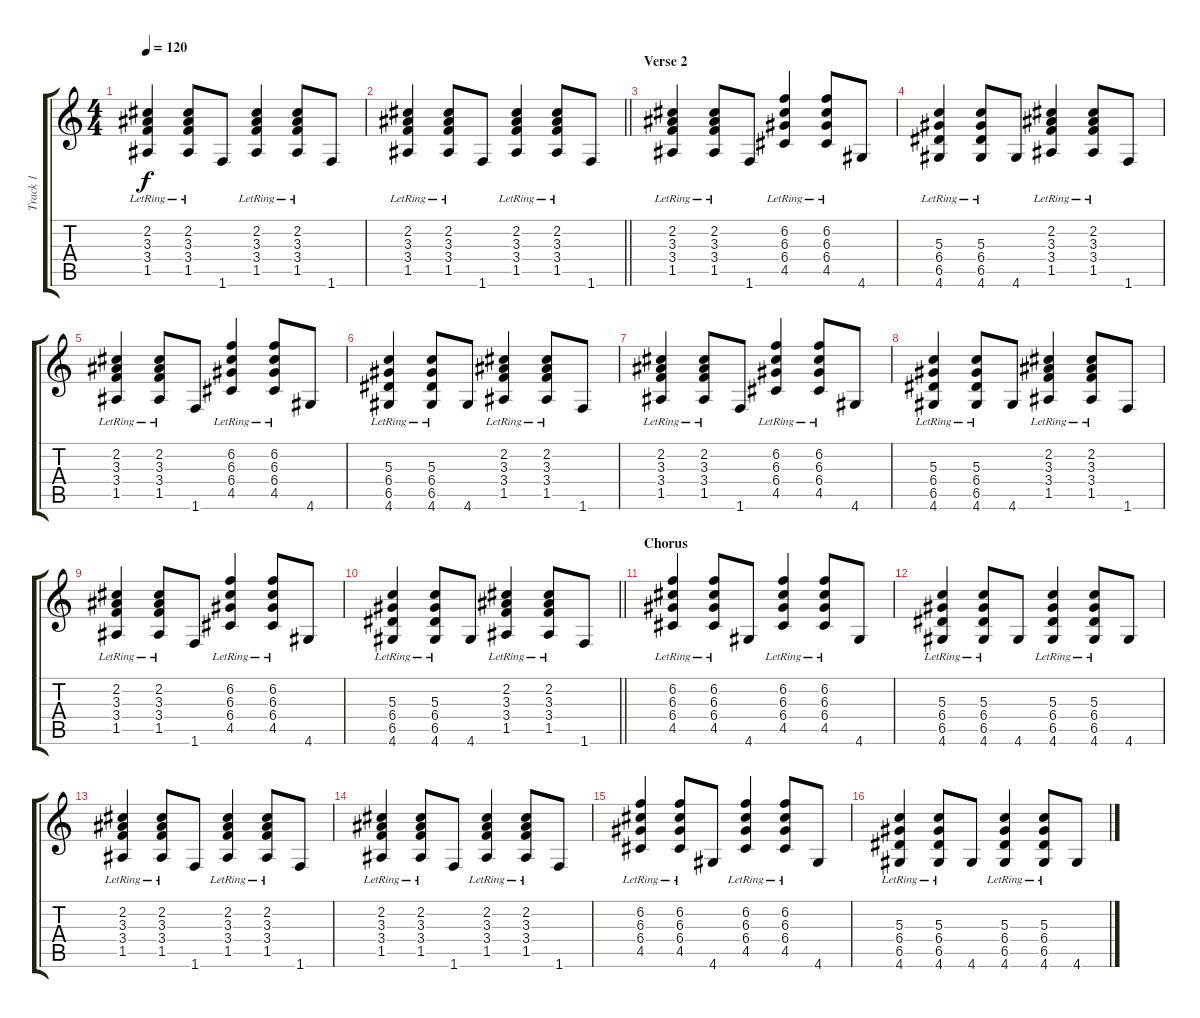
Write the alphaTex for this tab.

\track ("Track 1" "Track 1") {instrument acousticguitarsteel}
\staff {score tabs}
\tuning (E4 B3 G3 D3 A2 E2) {hide}
\ts (4 4)
\tempo 120
\clef g2
\ks c
(2.2{lr} 3.3{lr} 3.4{lr} 1.5{lr}).4{dy f} (2.2{lr} 3.3{lr} 3.4{lr} 1.5{lr}).8 1.6.8 (2.2{lr} 3.3{lr} 3.4{lr} 1.5{lr}).4 (2.2{lr} 3.3{lr} 3.4{lr} 1.5{lr}).8 1.6.8 |
\barLineRight lightlight
(2.2{lr} 3.3{lr} 3.4{lr} 1.5{lr}).4 (2.2{lr} 3.3{lr} 3.4{lr} 1.5{lr}).8 1.6.8 (2.2{lr} 3.3{lr} 3.4{lr} 1.5{lr}).4 (2.2{lr} 3.3{lr} 3.4{lr} 1.5{lr}).8 1.6.8 |
\section ("" "Verse 2")
(2.2{lr} 3.3{lr} 3.4{lr} 1.5{lr}).4 (2.2{lr} 3.3{lr} 3.4{lr} 1.5{lr}).8 1.6.8 (6.2{lr} 6.3{lr} 6.4{lr} 4.5{lr}).4 (6.2{lr} 6.3{lr} 6.4{lr} 4.5{lr}).8 4.6.8 |
(5.3{lr} 6.4{lr} 6.5{lr} 4.6{lr}).4 (5.3{lr} 6.4{lr} 6.5{lr} 4.6{lr}).8 4.6.8 (2.2{lr} 3.3{lr} 3.4{lr} 1.5{lr}).4 (2.2{lr} 3.3{lr} 3.4{lr} 1.5{lr}).8 1.6.8 |
(2.2{lr} 3.3{lr} 3.4{lr} 1.5{lr}).4 (2.2{lr} 3.3{lr} 3.4{lr} 1.5{lr}).8 1.6.8 (6.2{lr} 6.3{lr} 6.4{lr} 4.5{lr}).4 (6.2{lr} 6.3{lr} 6.4{lr} 4.5{lr}).8 4.6.8 |
(5.3{lr} 6.4{lr} 6.5{lr} 4.6{lr}).4 (5.3{lr} 6.4{lr} 6.5{lr} 4.6{lr}).8 4.6.8 (2.2{lr} 3.3{lr} 3.4{lr} 1.5{lr}).4 (2.2{lr} 3.3{lr} 3.4{lr} 1.5{lr}).8 1.6.8 |
(2.2{lr} 3.3{lr} 3.4{lr} 1.5{lr}).4 (2.2{lr} 3.3{lr} 3.4{lr} 1.5{lr}).8 1.6.8 (6.2{lr} 6.3{lr} 6.4{lr} 4.5{lr}).4 (6.2{lr} 6.3{lr} 6.4{lr} 4.5{lr}).8 4.6.8 |
(5.3{lr} 6.4{lr} 6.5{lr} 4.6{lr}).4 (5.3{lr} 6.4{lr} 6.5{lr} 4.6{lr}).8 4.6.8 (2.2{lr} 3.3{lr} 3.4{lr} 1.5{lr}).4 (2.2{lr} 3.3{lr} 3.4{lr} 1.5{lr}).8 1.6.8 |
(2.2{lr} 3.3{lr} 3.4{lr} 1.5{lr}).4 (2.2{lr} 3.3{lr} 3.4{lr} 1.5{lr}).8 1.6.8 (6.2{lr} 6.3{lr} 6.4{lr} 4.5{lr}).4 (6.2{lr} 6.3{lr} 6.4{lr} 4.5{lr}).8 4.6.8 |
\barLineRight lightlight
(5.3{lr} 6.4{lr} 6.5{lr} 4.6{lr}).4 (5.3{lr} 6.4{lr} 6.5{lr} 4.6{lr}).8 4.6.8 (2.2{lr} 3.3{lr} 3.4{lr} 1.5{lr}).4 (2.2{lr} 3.3{lr} 3.4{lr} 1.5{lr}).8 1.6.8 |
\section ("" "Chorus")
(6.2{lr} 6.3{lr} 6.4{lr} 4.5{lr}).4 (6.2{lr} 6.3{lr} 6.4{lr} 4.5{lr}).8 4.6.8 (6.2{lr} 6.3{lr} 6.4{lr} 4.5{lr}).4 (6.2{lr} 6.3{lr} 6.4{lr} 4.5{lr}).8 4.6.8 |
(5.3{lr} 6.4{lr} 6.5{lr} 4.6{lr}).4 (5.3{lr} 6.4{lr} 6.5{lr} 4.6{lr}).8 4.6.8 (5.3{lr} 6.4{lr} 6.5{lr} 4.6{lr}).4 (5.3{lr} 6.4{lr} 6.5{lr} 4.6{lr}).8 4.6.8 |
(2.2{lr} 3.3{lr} 3.4{lr} 1.5{lr}).4 (2.2{lr} 3.3{lr} 3.4{lr} 1.5{lr}).8 1.6.8 (2.2{lr} 3.3{lr} 3.4{lr} 1.5{lr}).4 (2.2{lr} 3.3{lr} 3.4{lr} 1.5{lr}).8 1.6.8 |
(2.2{lr} 3.3{lr} 3.4{lr} 1.5{lr}).4 (2.2{lr} 3.3{lr} 3.4{lr} 1.5{lr}).8 1.6.8 (2.2{lr} 3.3{lr} 3.4{lr} 1.5{lr}).4 (2.2{lr} 3.3{lr} 3.4{lr} 1.5{lr}).8 1.6.8 |
(6.2{lr} 6.3{lr} 6.4{lr} 4.5{lr}).4 (6.2{lr} 6.3{lr} 6.4{lr} 4.5{lr}).8 4.6.8 (6.2{lr} 6.3{lr} 6.4{lr} 4.5{lr}).4 (6.2{lr} 6.3{lr} 6.4{lr} 4.5{lr}).8 4.6.8 |
(5.3{lr} 6.4{lr} 6.5{lr} 4.6{lr}).4 (5.3{lr} 6.4{lr} 6.5{lr} 4.6{lr}).8 4.6.8 (5.3{lr} 6.4{lr} 6.5{lr} 4.6{lr}).4 (5.3{lr} 6.4{lr} 6.5{lr} 4.6{lr}).8 4.6.8
